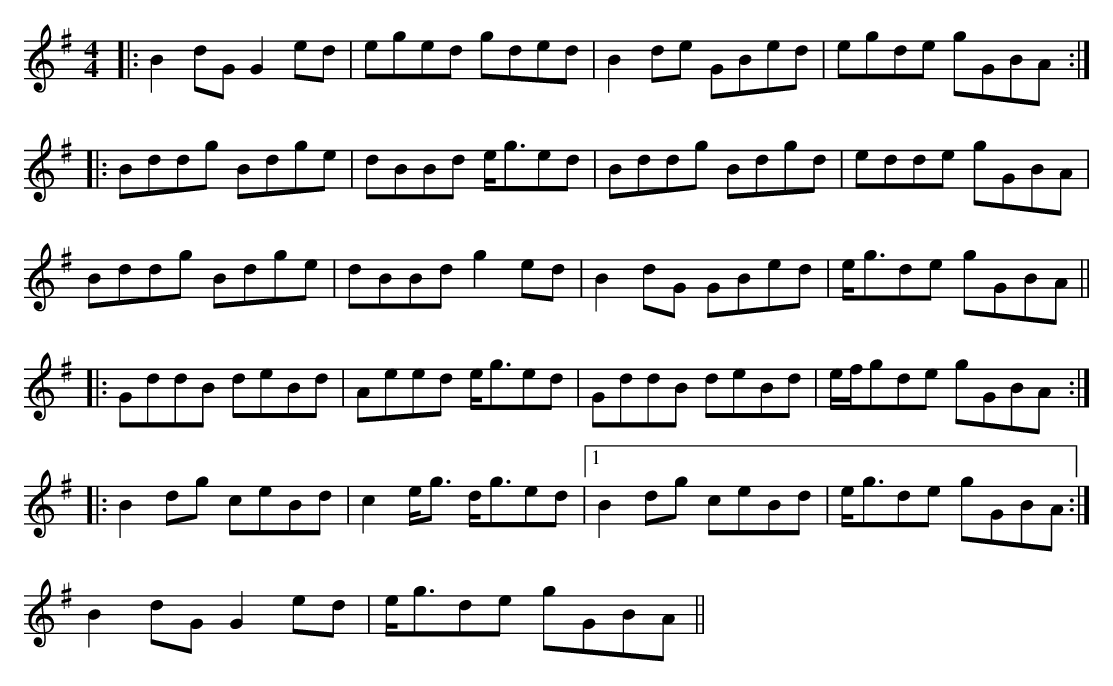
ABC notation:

X:1
M:4/4
K:G
|:B2 dG G2 ed|eged gded|B2 de GBed|egde gGBA:|
|:Bddg Bdge|dBBd e/g3/2ed|Bddg Bdgd|edde gGBA|
Bddg Bdge|dBBd g2 ed|B2 dG GBed|e/g3/2de gGBA||
|:GddB deBd|Aeed e/g3/2ed|GddB deBd|e/f/gde gGBA:|
|:B2 dg ceBd|c2 e/g3/2 d/g3/2ed|1 B2 dg ceBd|e/g3/2de gGBA:|
2 B2 dG G2 ed|e/g3/2de gGBA||
